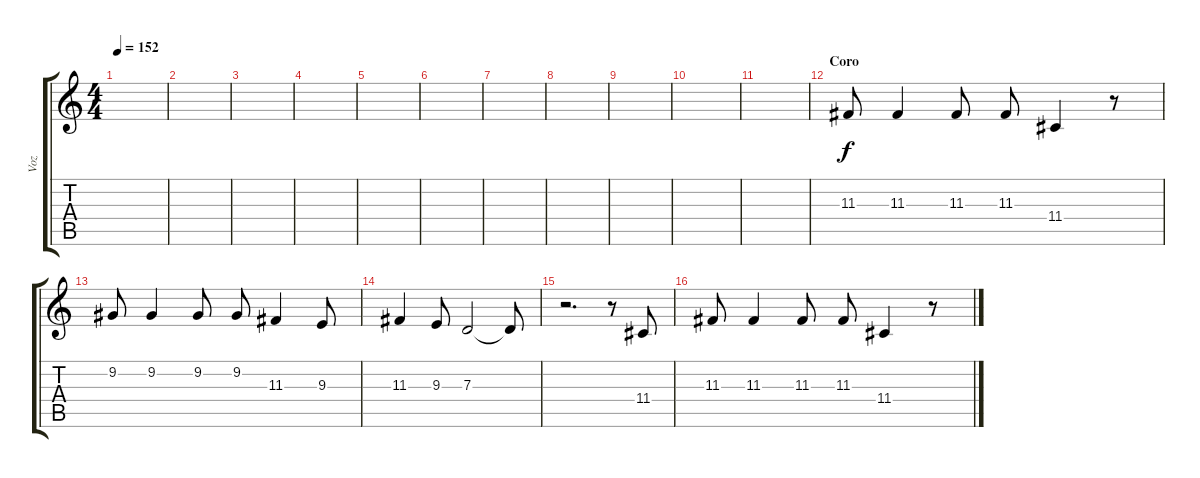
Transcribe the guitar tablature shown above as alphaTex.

\track ("Voz" "Voz") {instrument bassoon}
\staff {score tabs}
\tuning (E4 B3 G3 D3 A2 E2) {hide}
\ts (4 4)
\tempo 152
\clef g2
\ks c
|
|
|
|
|
|
|
|
|
|
|
\section ("" "Coro")
11.3.8 11.3.4 11.3.8 11.3.8 11.4.4 r.8 |
9.2.8 9.2.4 9.2.8 9.2.8 11.3.4 9.3.8 |
11.3.4 9.3.8 7.3.2 7.3{t}.8 |
r.2{d} r.8 11.4.8 |
11.3.8 11.3.4 11.3.8 11.3.8 11.4.4 r.8
